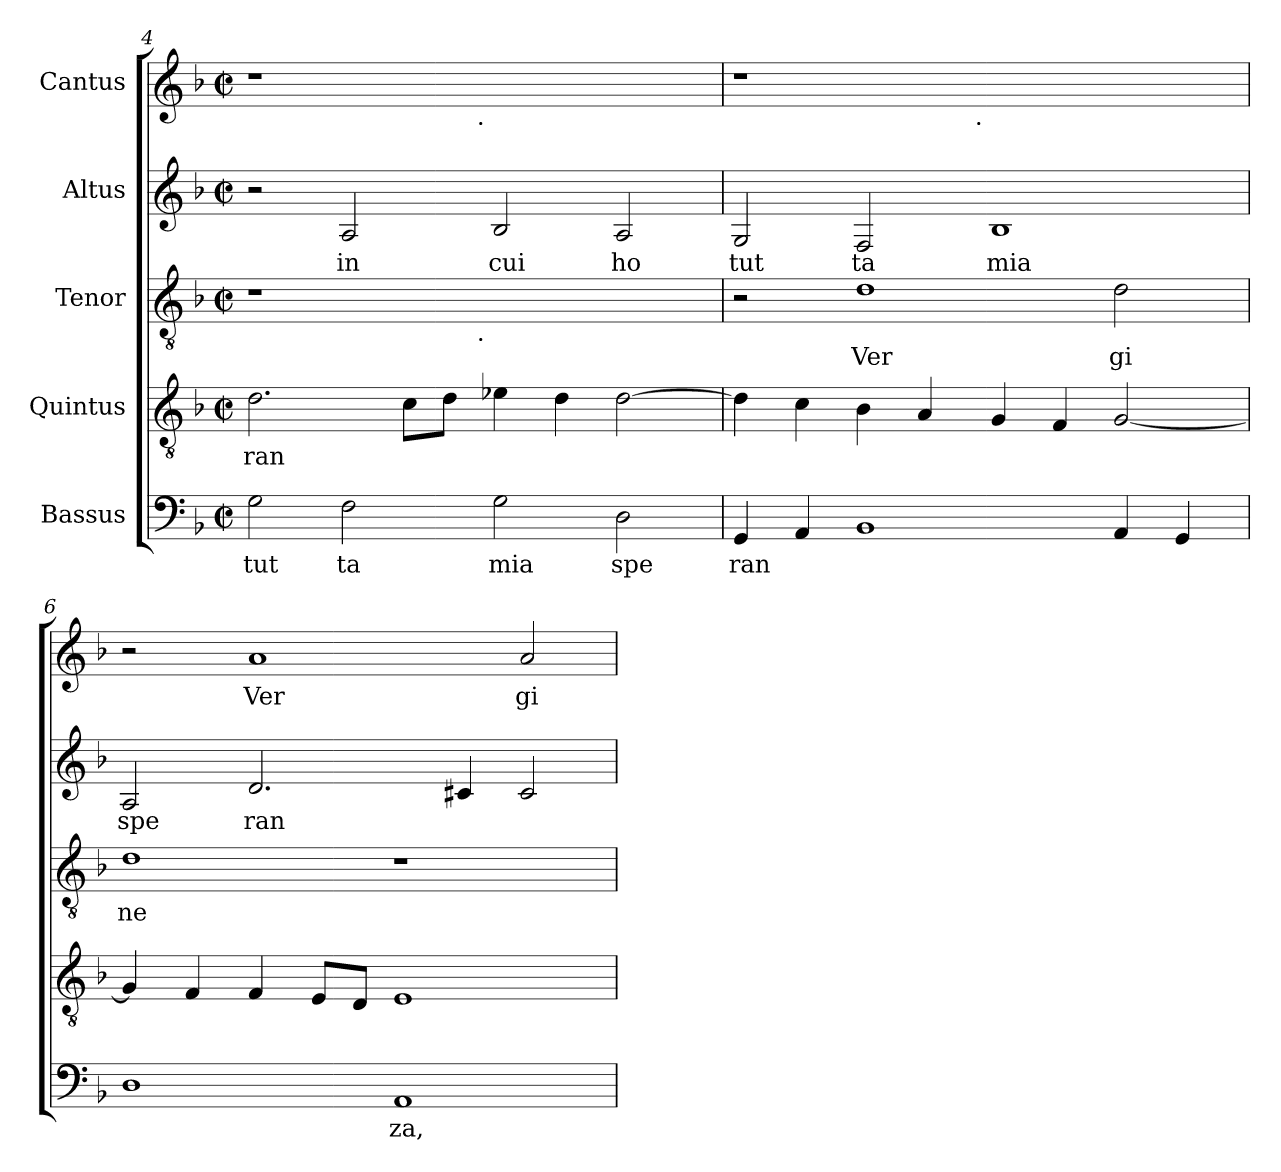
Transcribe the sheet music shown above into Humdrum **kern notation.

**kern	**text	**kern	**text	**kern	**text	**kern	**text	**kern	**text
*part5	*part5	*part4	*part4	*part3	*part3	*part2	*part2	*part1	*part1
*staff5	*staff5	*staff4	*staff4	*staff3	*staff3	*staff2	*staff2	*staff1	*staff1
*I"Bassus	*	*I"Quintus	*	*I"Tenor	*	*I"Altus	*	*I"Cantus	*
*clefF4	*	*clefGv2	*	*clefGv2	*	*clefG2	*	*clefG2	*
*k[b-]	*	*k[b-]	*	*k[b-]	*	*k[b-]	*	*k[b-]	*
*F:	*	*F:	*	*F:	*	*F:	*	*F:	*
*M2/2	*	*M2/2	*	*M2/2	*	*M2/2	*	*M2/2	*
*met(c|)	*	*met(c|)	*	*met(c|)	*	*met(c|)	*	*met(c|)	*
=4	=4	=4	=4	=4	=4	=4	=4	=4	=4
!	!LO:LY:b	!	!LO:LY:b:cj	!	!	!	!	!	!
*	*	*	*	*^	*	*	*	*^	*
2G\	tut	2.d\	ran	1r	2ryy	.	2r	.	1r	2ryy	.
!	!LO:LY:b	!	!	!	!	!	!	!LO:LY:b	!	!	!
2F\	ta	.	.	.	4...ryy	.	2A/	in	.	4...ryy	.
!	!	!	!LO:LY:b:cj	!	!	!	!	!	!	!	!
.	.	8c\L	.	.	.	.	.	.	.	.	.
!	!	!	!LO:LY:b:cj	!	!	!	!	!	!	!	!
.	.	8d\J	.	.	.	.	.	.	.	.	.
!	!	!	!	!	!	!	!	!	!	!LO:TX:b:t=.	!
!	!	!	!	!	!LO:TX:b:t=.	!	!	!	!	!	!
.	.	.	.	.	1ryy	.	.	.	.	1ryy	.
!	!LO:LY:b	!	!LO:LY:b:cj	!	!	!	!	!LO:LY:b	!	!	!
2G\	mia	4e-X\	.	1ryy	.	.	2B-/	cui	1ryy	.	.
!	!	!	!LO:LY:b:cj	!	!	!	!	!	!	!	!
.	.	4d\	.	.	.	.	.	.	.	.	.
!	!LO:LY:b	!	!LO:LY:b:cj	!	!	!	!	!LO:LY:b	!	!	!
2D\	spe	[>2d\	.	.	.	.	2A/	ho	.	.	.
.	.	.	.	.	32ryy	.	.	.	.	32ryy	.
=5	=5	=5	=5	=5	=5	=5	=5	=5	=5	=5	=5
!	!LO:LY:b	!	!LO:LY:b:cj	!	!	!	!	!LO:LY:b	!	!	!
*	*	*	*	*v	*v	*	*	*	*	*	*
4GG/	ran	4d\]	.	2r	.	2G/	tut	1r	2ryy	.
!	!LO:LY:b	!	!LO:LY:b:cj	!	!	!	!	!	!	!
4AA/	.	4c\	.	.	.	.	.	.	.	.
!	!LO:LY:b	!	!LO:LY:b:cj	!	!LO:LY:b:cj	!	!LO:LY:b	!	!	!
1BB-	.	4B-\	.	1d	Ver	2F/	ta	.	4...ryy	.
!	!	!	!LO:LY:b:cj	!	!	!	!	!	!	!
.	.	4A/	.	.	.	.	.	.	.	.
!	!	!	!	!	!	!	!	!	!LO:TX:b:t=.	!
.	.	.	.	.	.	.	.	.	1ryy	.
!	!	!	!LO:LY:b:cj	!	!	!	!LO:LY:b	!	!	!
.	.	4G/	.	.	.	1B-	mia	1ryy	.	.
!	!	!	!LO:LY:b:cj	!	!	!	!	!	!	!
.	.	4F/	.	.	.	.	.	.	.	.
!	!LO:LY:b	!	!LO:LY:b:cj	!	!LO:LY:b:cj	!	!	!	!	!
4AA/	.	[<2G/	.	2d\	gi	.	.	.	.	.
!	!LO:LY:b	!	!	!	!	!	!	!	!	!
4GG/	.	.	.	.	.	.	.	.	.	.
.	.	.	.	.	.	.	.	.	32ryy	.
!!LO:LB:g=z
=6	=6	=6	=6	=6	=6	=6	=6	=6	=6	=6
!	!LO:LY:b	!	!LO:LY:b:cj	!	!LO:LY:b:cj	!	!LO:LY:b	!	!	!
*	*	*	*	*	*	*	*	*v	*v	*
1D	.	4G/]	.	1d	ne	2A/	spe	2r	.
!	!	!	!LO:LY:b:cj	!	!	!	!	!	!
.	.	4F/	.	.	.	.	.	.	.
!	!	!	!LO:LY:b:cj	!	!	!	!LO:LY:b	!	!LO:LY:b:cj
.	.	4F/	.	.	.	2.d/	ran	1a	Ver
!	!	!	!LO:LY:b:cj	!	!	!	!	!	!
.	.	8E/L	.	.	.	.	.	.	.
!	!	!	!LO:LY:b:cj	!	!	!	!	!	!
.	.	8D/J	.	.	.	.	.	.	.
!	!LO:LY:b	!	!LO:LY:b:cj	!	!	!	!	!	!
1AA	za,	1E	.	1r	.	.	.	.	.
!	!	!	!	!	!	!	!LO:LY:b	!	!
.	.	.	.	.	.	4c#/	.	.	.
!	!	!	!	!	!	!	!LO:LY:b	!	!LO:LY:b:cj
.	.	.	.	.	.	2c#/	.	2a/	gi
=	=	=	=	=	=	=	=	=	=
*-	*-	*-	*-	*-	*-	*-	*-	*-	*-
